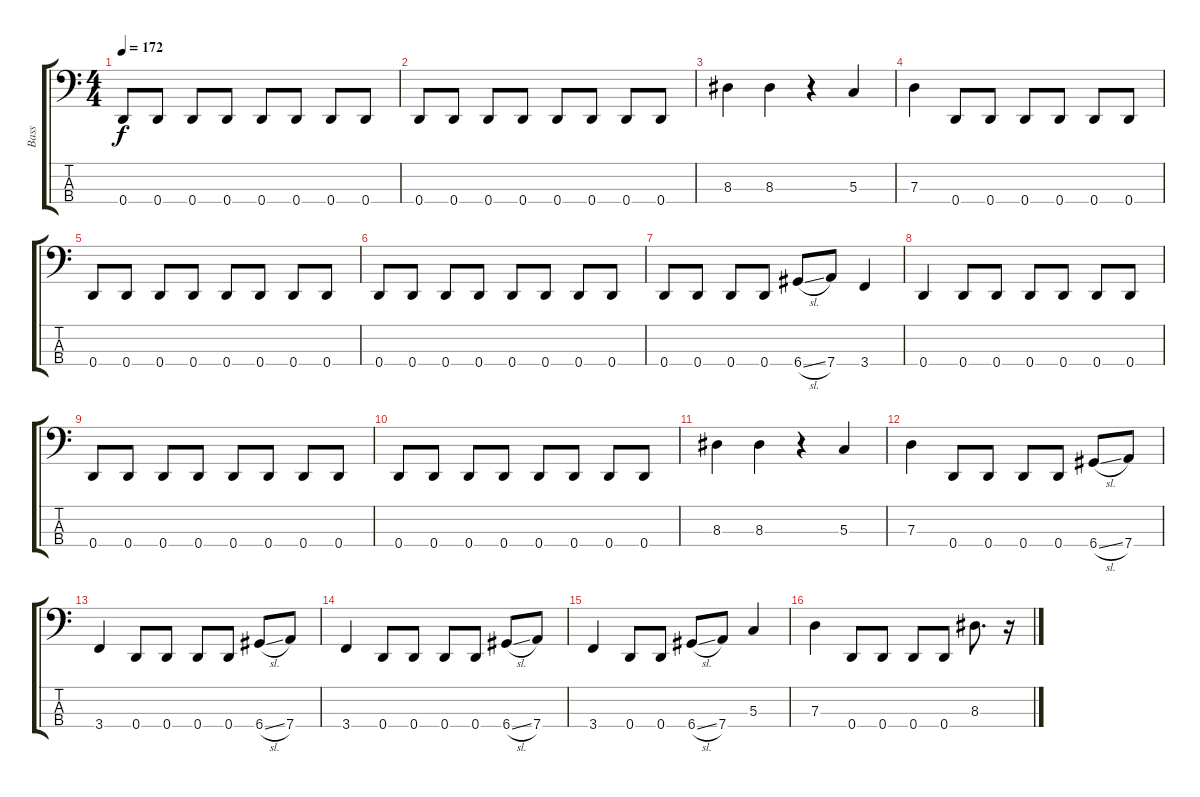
\track ("Bass" "Bass") {instrument electricbasspick}
\staff {score tabs}
\tuning (F2 C2 G1 D1) {hide}
\ts (4 4)
\tempo 172
\clef f4
\ks c
0.4.8{dy f} 0.4.8 0.4.8 0.4.8 0.4.8 0.4.8 0.4.8 0.4.8 |
0.4.8 0.4.8 0.4.8 0.4.8 0.4.8 0.4.8 0.4.8 0.4.8 |
8.3.4 8.3.4 r.4 5.3.4 |
7.3.4 0.4.8 0.4.8 0.4.8 0.4.8 0.4.8 0.4.8 |
0.4.8 0.4.8 0.4.8 0.4.8 0.4.8 0.4.8 0.4.8 0.4.8 |
0.4.8 0.4.8 0.4.8 0.4.8 0.4.8 0.4.8 0.4.8 0.4.8 |
0.4.8 0.4.8 0.4.8 0.4.8 6.4{sl}.8 7.4.8 3.4.4 |
0.4.4 0.4.8 0.4.8 0.4.8 0.4.8 0.4.8 0.4.8 |
0.4.8 0.4.8 0.4.8 0.4.8 0.4.8 0.4.8 0.4.8 0.4.8 |
0.4.8 0.4.8 0.4.8 0.4.8 0.4.8 0.4.8 0.4.8 0.4.8 |
8.3.4 8.3.4 r.4 5.3.4 |
7.3.4 0.4.8 0.4.8 0.4.8 0.4.8 6.4{sl}.8 7.4.8 |
3.4.4 0.4.8 0.4.8 0.4.8 0.4.8 6.4{sl}.8 7.4.8 |
3.4.4 0.4.8 0.4.8 0.4.8 0.4.8 6.4{sl}.8 7.4.8 |
3.4.4 0.4.8 0.4.8 6.4{sl}.8 7.4.8 5.3.4 |
7.3.4 0.4.8 0.4.8 0.4.8 0.4.8 8.3.8{d} r.16
